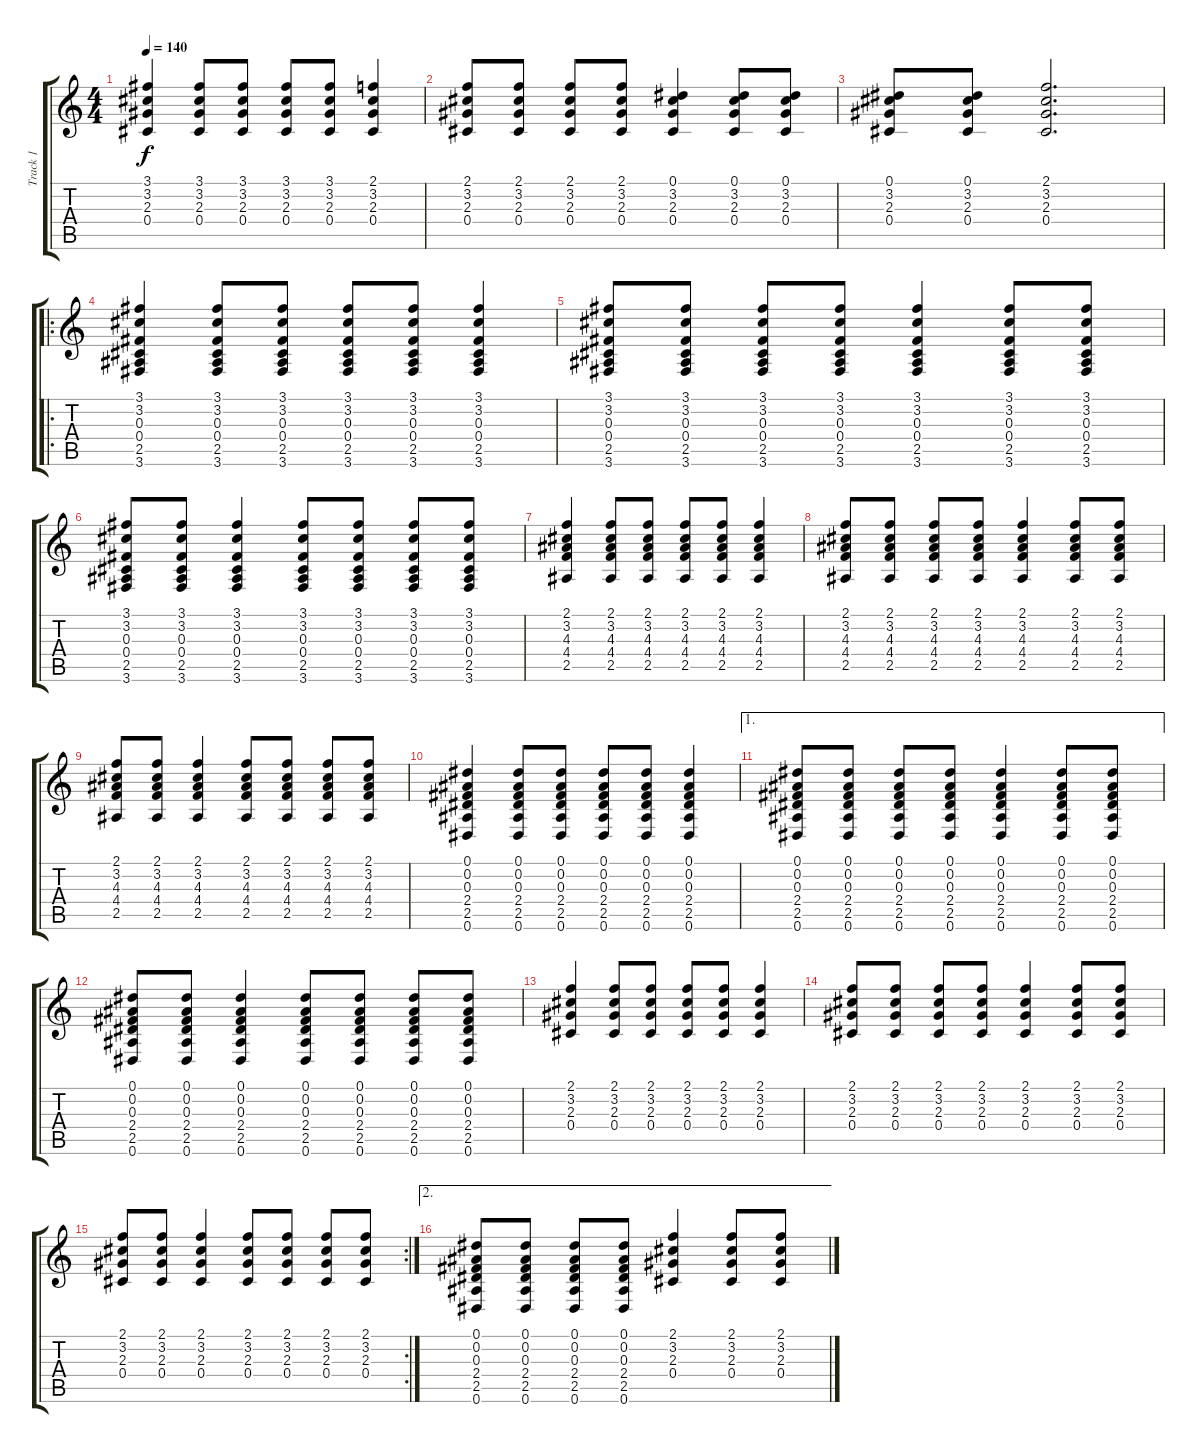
\track ("Track 1" "Track 1") {instrument acousticguitarsteel}
\staff {score tabs}
\tuning (Eb4 Bb3 Gb3 Db3 Ab2 Eb2) {hide}
\ts (4 4)
\tempo 140
\clef g2
\ks c
(3.1 3.2 2.3 0.4).4{dy f} (3.1 3.2 2.3 0.4).8 (3.1 3.2 2.3 0.4).8 (3.1 3.2 2.3 0.4).8 (3.1 3.2 2.3 0.4).8 (2.1 3.2 2.3 0.4).4 |
(2.1 3.2 2.3 0.4).8 (2.1 3.2 2.3 0.4).8 (2.1 3.2 2.3 0.4).8 (2.1 3.2 2.3 0.4).8 (0.1 3.2 2.3 0.4).4 (0.1 3.2 2.3 0.4).8 (0.1 3.2 2.3 0.4).8 |
(0.1 3.2 2.3 0.4).8 (0.1 3.2 2.3 0.4).8 (2.1 3.2 2.3 0.4).2{d} |
\ro
(3.1 3.2 0.3 0.4 2.5 3.6).4 (3.1 3.2 0.3 0.4 2.5 3.6).8 (3.1 3.2 0.3 0.4 2.5 3.6).8 (3.1 3.2 0.3 0.4 2.5 3.6).8 (3.1 3.2 0.3 0.4 2.5 3.6).8 (3.1 3.2 0.3 0.4 2.5 3.6).4 |
(3.1 3.2 0.3 0.4 2.5 3.6).8 (3.1 3.2 0.3 0.4 2.5 3.6).8 (3.1 3.2 0.3 0.4 2.5 3.6).8 (3.1 3.2 0.3 0.4 2.5 3.6).8 (3.1 3.2 0.3 0.4 2.5 3.6).4 (3.1 3.2 0.3 0.4 2.5 3.6).8 (3.1 3.2 0.3 0.4 2.5 3.6).8 |
(3.1 3.2 0.3 0.4 2.5 3.6).8 (3.1 3.2 0.3 0.4 2.5 3.6).8 (3.1 3.2 0.3 0.4 2.5 3.6).4 (3.1 3.2 0.3 0.4 2.5 3.6).8 (3.1 3.2 0.3 0.4 2.5 3.6).8 (3.1 3.2 0.3 0.4 2.5 3.6).8 (3.1 3.2 0.3 0.4 2.5 3.6).8 |
(2.1 3.2 4.3 4.4 2.5).4 (2.1 3.2 4.3 4.4 2.5).8 (2.1 3.2 4.3 4.4 2.5).8 (2.1 3.2 4.3 4.4 2.5).8 (2.1 3.2 4.3 4.4 2.5).8 (2.1 3.2 4.3 4.4 2.5).4 |
(2.1 3.2 4.3 4.4 2.5).8 (2.1 3.2 4.3 4.4 2.5).8 (2.1 3.2 4.3 4.4 2.5).8 (2.1 3.2 4.3 4.4 2.5).8 (2.1 3.2 4.3 4.4 2.5).4 (2.1 3.2 4.3 4.4 2.5).8 (2.1 3.2 4.3 4.4 2.5).8 |
(2.1 3.2 4.3 4.4 2.5).8 (2.1 3.2 4.3 4.4 2.5).8 (2.1 3.2 4.3 4.4 2.5).4 (2.1 3.2 4.3 4.4 2.5).8 (2.1 3.2 4.3 4.4 2.5).8 (2.1 3.2 4.3 4.4 2.5).8 (2.1 3.2 4.3 4.4 2.5).8 |
(0.1 0.2 0.3 2.4 2.5 0.6).4 (0.1 0.2 0.3 2.4 2.5 0.6).8 (0.1 0.2 0.3 2.4 2.5 0.6).8 (0.1 0.2 0.3 2.4 2.5 0.6).8 (0.1 0.2 0.3 2.4 2.5 0.6).8 (0.1 0.2 0.3 2.4 2.5 0.6).4 |
\ae 1
(0.1 0.2 0.3 2.4 2.5 0.6).8 (0.1 0.2 0.3 2.4 2.5 0.6).8 (0.1 0.2 0.3 2.4 2.5 0.6).8 (0.1 0.2 0.3 2.4 2.5 0.6).8 (0.1 0.2 0.3 2.4 2.5 0.6).4 (0.1 0.2 0.3 2.4 2.5 0.6).8 (0.1 0.2 0.3 2.4 2.5 0.6).8 |
(0.1 0.2 0.3 2.4 2.5 0.6).8 (0.1 0.2 0.3 2.4 2.5 0.6).8 (0.1 0.2 0.3 2.4 2.5 0.6).4 (0.1 0.2 0.3 2.4 2.5 0.6).8 (0.1 0.2 0.3 2.4 2.5 0.6).8 (0.1 0.2 0.3 2.4 2.5 0.6).8 (0.1 0.2 0.3 2.4 2.5 0.6).8 |
(2.1 3.2 2.3 0.4).4 (2.1 3.2 2.3 0.4).8 (2.1 3.2 2.3 0.4).8 (2.1 3.2 2.3 0.4).8 (2.1 3.2 2.3 0.4).8 (2.1 3.2 2.3 0.4).4 |
(2.1 3.2 2.3 0.4).8 (2.1 3.2 2.3 0.4).8 (2.1 3.2 2.3 0.4).8 (2.1 3.2 2.3 0.4).8 (2.1 3.2 2.3 0.4).4 (2.1 3.2 2.3 0.4).8 (2.1 3.2 2.3 0.4).8 |
\rc 2
(2.1 3.2 2.3 0.4).8 (2.1 3.2 2.3 0.4).8 (2.1 3.2 2.3 0.4).4 (2.1 3.2 2.3 0.4).8 (2.1 3.2 2.3 0.4).8 (2.1 3.2 2.3 0.4).8 (2.1 3.2 2.3 0.4).8 |
\ae 2
(0.1 0.2 0.3 2.4 2.5 0.6).8 (0.1 0.2 0.3 2.4 2.5 0.6).8 (0.1 0.2 0.3 2.4 2.5 0.6).8 (0.1 0.2 0.3 2.4 2.5 0.6).8 (2.1 3.2 2.3 0.4).4 (2.1 3.2 2.3 0.4).8 (2.1 3.2 2.3 0.4).8
